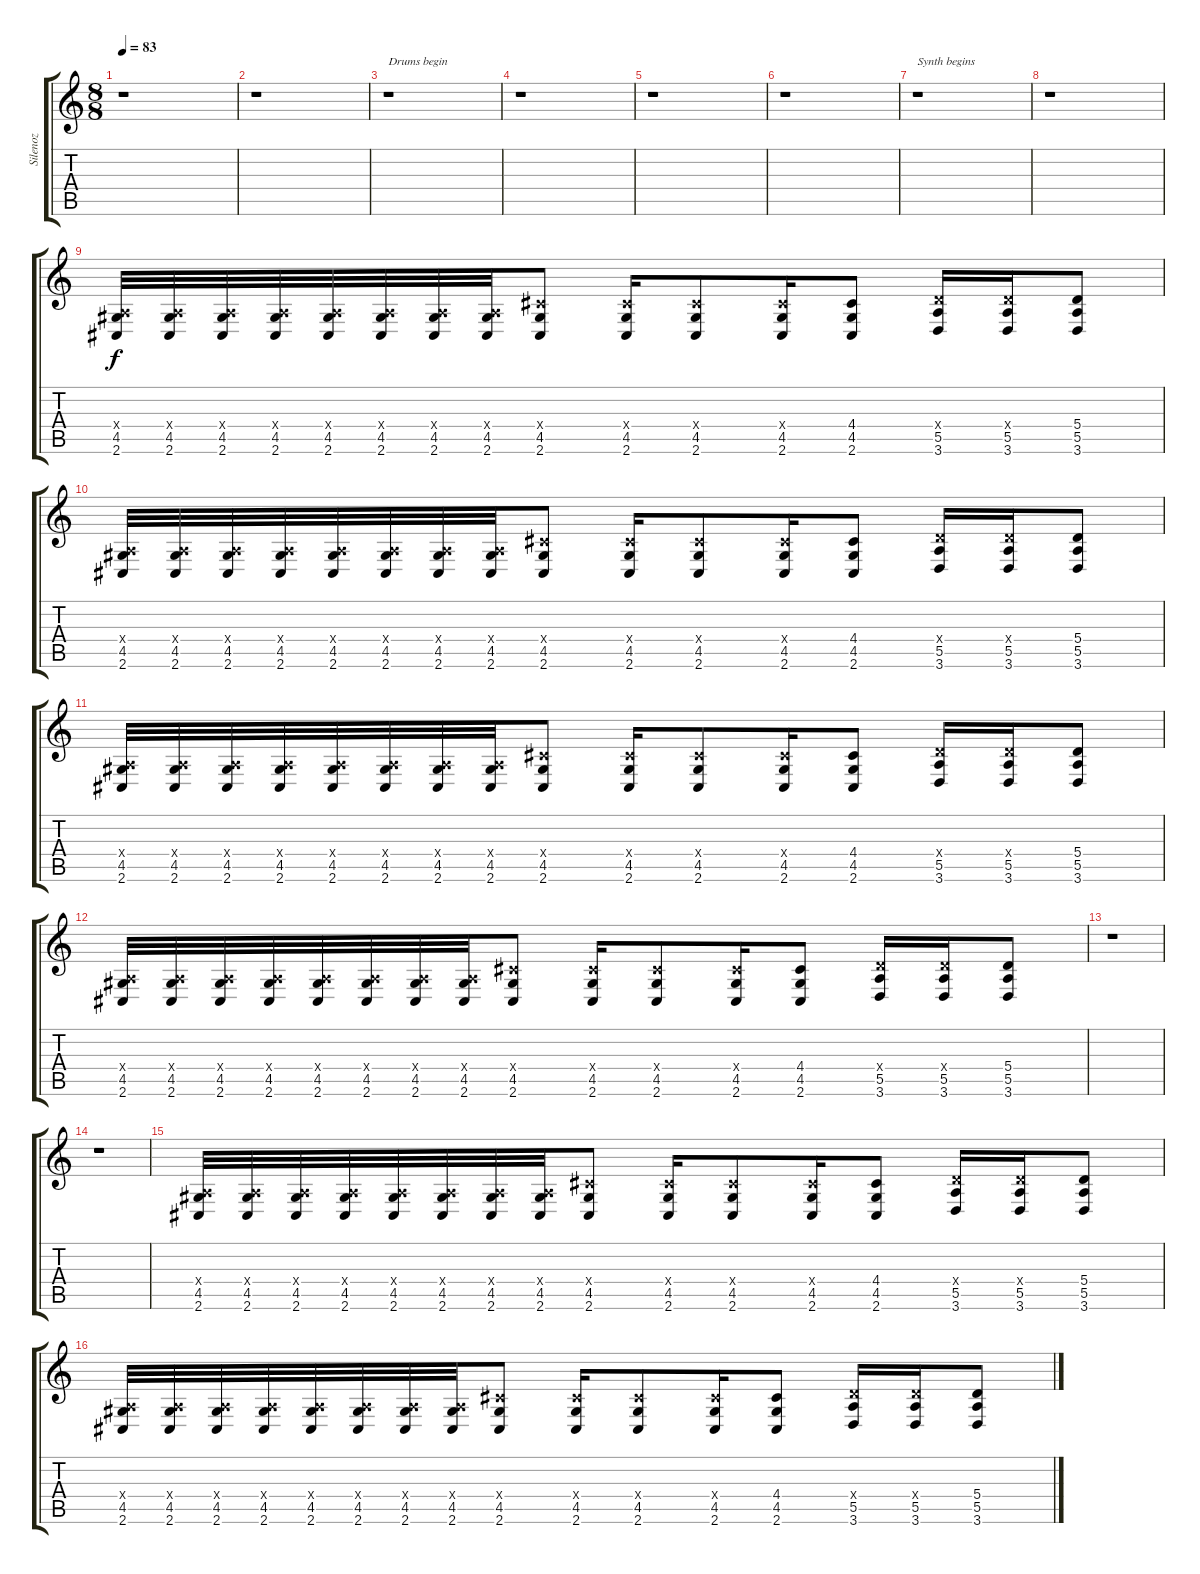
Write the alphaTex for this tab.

\track ("Silenoz" "Silenoz") {instrument overdrivenguitar}
\staff {score tabs}
\tuning (B3 Gb3 D3 A2 E2 B1) {hide}
\ts (8 8)
\tempo 83
\clef g2
\ks c
r.1{dy f instrument overdrivenguitar} |
r.1 |
r.1{txt "Drums begin"} |
r.1 |
r.1 |
r.1 |
r.1{txt "Synth begins"} |
r.1 |
(0.4{x} 4.5 2.6).32 (0.4{x} 4.5 2.6).32 (0.4{x} 4.5 2.6).32 (0.4{x} 4.5 2.6).32 (0.4{x} 4.5 2.6).32 (0.4{x} 4.5 2.6).32 (0.4{x} 4.5 2.6).32 (0.4{x} 4.5 2.6).32 (4.4{x} 4.5 2.6).8 (4.4{x} 4.5 2.6).16 (4.4{x} 4.5 2.6).8 (4.4{x} 4.5 2.6).16 (4.4 4.5 2.6).8 (5.4{x} 5.5 3.6).16 (5.4{x} 5.5 3.6).16 (5.4 5.5 3.6).8 |
(0.4{x} 4.5 2.6).32 (0.4{x} 4.5 2.6).32 (0.4{x} 4.5 2.6).32 (0.4{x} 4.5 2.6).32 (0.4{x} 4.5 2.6).32 (0.4{x} 4.5 2.6).32 (0.4{x} 4.5 2.6).32 (0.4{x} 4.5 2.6).32 (4.4{x} 4.5 2.6).8 (4.4{x} 4.5 2.6).16 (4.4{x} 4.5 2.6).8 (4.4{x} 4.5 2.6).16 (4.4 4.5 2.6).8 (5.4{x} 5.5 3.6).16 (5.4{x} 5.5 3.6).16 (5.4 5.5 3.6).8 |
(0.4{x} 4.5 2.6).32 (0.4{x} 4.5 2.6).32 (0.4{x} 4.5 2.6).32 (0.4{x} 4.5 2.6).32 (0.4{x} 4.5 2.6).32 (0.4{x} 4.5 2.6).32 (0.4{x} 4.5 2.6).32 (0.4{x} 4.5 2.6).32 (4.4{x} 4.5 2.6).8 (4.4{x} 4.5 2.6).16 (4.4{x} 4.5 2.6).8 (4.4{x} 4.5 2.6).16 (4.4 4.5 2.6).8 (5.4{x} 5.5 3.6).16 (5.4{x} 5.5 3.6).16 (5.4 5.5 3.6).8 |
(0.4{x} 4.5 2.6).32 (0.4{x} 4.5 2.6).32 (0.4{x} 4.5 2.6).32 (0.4{x} 4.5 2.6).32 (0.4{x} 4.5 2.6).32 (0.4{x} 4.5 2.6).32 (0.4{x} 4.5 2.6).32 (0.4{x} 4.5 2.6).32 (4.4{x} 4.5 2.6).8 (4.4{x} 4.5 2.6).16 (4.4{x} 4.5 2.6).8 (4.4{x} 4.5 2.6).16 (4.4 4.5 2.6).8 (5.4{x} 5.5 3.6).16 (5.4{x} 5.5 3.6).16 (5.4 5.5 3.6).8 |
r.1 |
r.1 |
(0.4{x} 4.5 2.6).32 (0.4{x} 4.5 2.6).32 (0.4{x} 4.5 2.6).32 (0.4{x} 4.5 2.6).32 (0.4{x} 4.5 2.6).32 (0.4{x} 4.5 2.6).32 (0.4{x} 4.5 2.6).32 (0.4{x} 4.5 2.6).32 (4.4{x} 4.5 2.6).8 (4.4{x} 4.5 2.6).16 (4.4{x} 4.5 2.6).8 (4.4{x} 4.5 2.6).16 (4.4 4.5 2.6).8 (5.4{x} 5.5 3.6).16 (5.4{x} 5.5 3.6).16 (5.4 5.5 3.6).8 |
(0.4{x} 4.5 2.6).32 (0.4{x} 4.5 2.6).32 (0.4{x} 4.5 2.6).32 (0.4{x} 4.5 2.6).32 (0.4{x} 4.5 2.6).32 (0.4{x} 4.5 2.6).32 (0.4{x} 4.5 2.6).32 (0.4{x} 4.5 2.6).32 (4.4{x} 4.5 2.6).8 (4.4{x} 4.5 2.6).16 (4.4{x} 4.5 2.6).8 (4.4{x} 4.5 2.6).16 (4.4 4.5 2.6).8 (5.4{x} 5.5 3.6).16 (5.4{x} 5.5 3.6).16 (5.4 5.5 3.6).8
